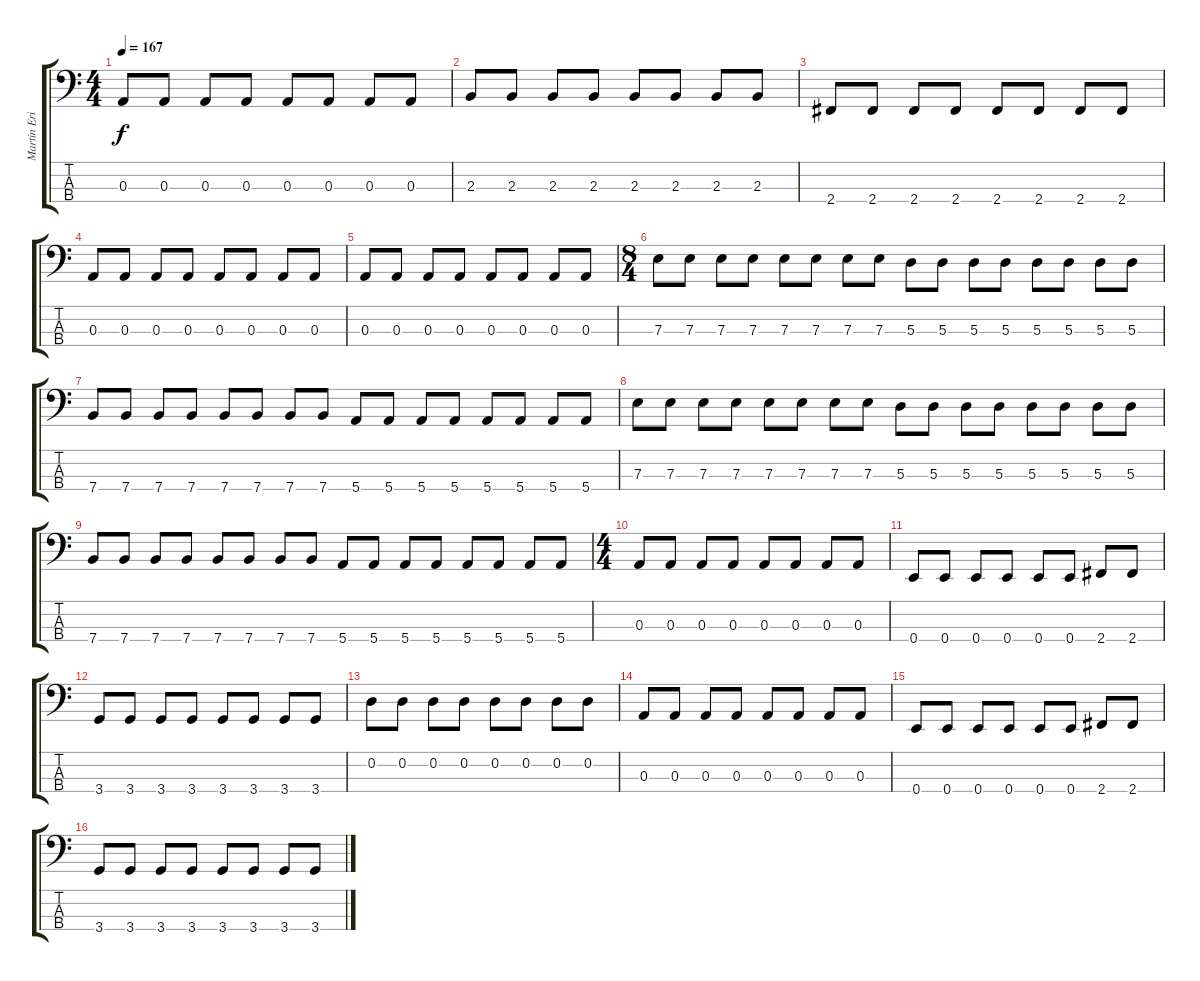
\track ("Martin Eric Ain (Bass)" "Martin Eri") {instrument electricbassfinger}
\staff {score tabs}
\tuning (G2 D2 A1 E1) {hide}
\ts (4 4)
\tempo 167
\clef f4
\ks c
0.3.8{dy f} 0.3.8 0.3.8 0.3.8 0.3.8 0.3.8 0.3.8 0.3.8 |
2.3.8 2.3.8 2.3.8 2.3.8 2.3.8 2.3.8 2.3.8 2.3.8 |
2.4.8 2.4.8 2.4.8 2.4.8 2.4.8 2.4.8 2.4.8 2.4.8 |
0.3.8 0.3.8 0.3.8 0.3.8 0.3.8 0.3.8 0.3.8 0.3.8 |
0.3.8 0.3.8 0.3.8 0.3.8 0.3.8 0.3.8 0.3.8 0.3.8 |
\ts (8 4)
7.3.8 7.3.8 7.3.8 7.3.8 7.3.8 7.3.8 7.3.8 7.3.8 5.3.8 5.3.8 5.3.8 5.3.8 5.3.8 5.3.8 5.3.8 5.3.8 |
7.4.8 7.4.8 7.4.8 7.4.8 7.4.8 7.4.8 7.4.8 7.4.8 5.4.8 5.4.8 5.4.8 5.4.8 5.4.8 5.4.8 5.4.8 5.4.8 |
7.3.8 7.3.8 7.3.8 7.3.8 7.3.8 7.3.8 7.3.8 7.3.8 5.3.8 5.3.8 5.3.8 5.3.8 5.3.8 5.3.8 5.3.8 5.3.8 |
7.4.8 7.4.8 7.4.8 7.4.8 7.4.8 7.4.8 7.4.8 7.4.8 5.4.8 5.4.8 5.4.8 5.4.8 5.4.8 5.4.8 5.4.8 5.4.8 |
\ts (4 4)
0.3.8 0.3.8 0.3.8 0.3.8 0.3.8 0.3.8 0.3.8 0.3.8 |
0.4.8 0.4.8 0.4.8 0.4.8 0.4.8 0.4.8 2.4.8 2.4.8 |
3.4.8 3.4.8 3.4.8 3.4.8 3.4.8 3.4.8 3.4.8 3.4.8 |
0.2.8 0.2.8 0.2.8 0.2.8 0.2.8 0.2.8 0.2.8 0.2.8 |
0.3.8 0.3.8 0.3.8 0.3.8 0.3.8 0.3.8 0.3.8 0.3.8 |
0.4.8 0.4.8 0.4.8 0.4.8 0.4.8 0.4.8 2.4.8 2.4.8 |
3.4.8 3.4.8 3.4.8 3.4.8 3.4.8 3.4.8 3.4.8 3.4.8
